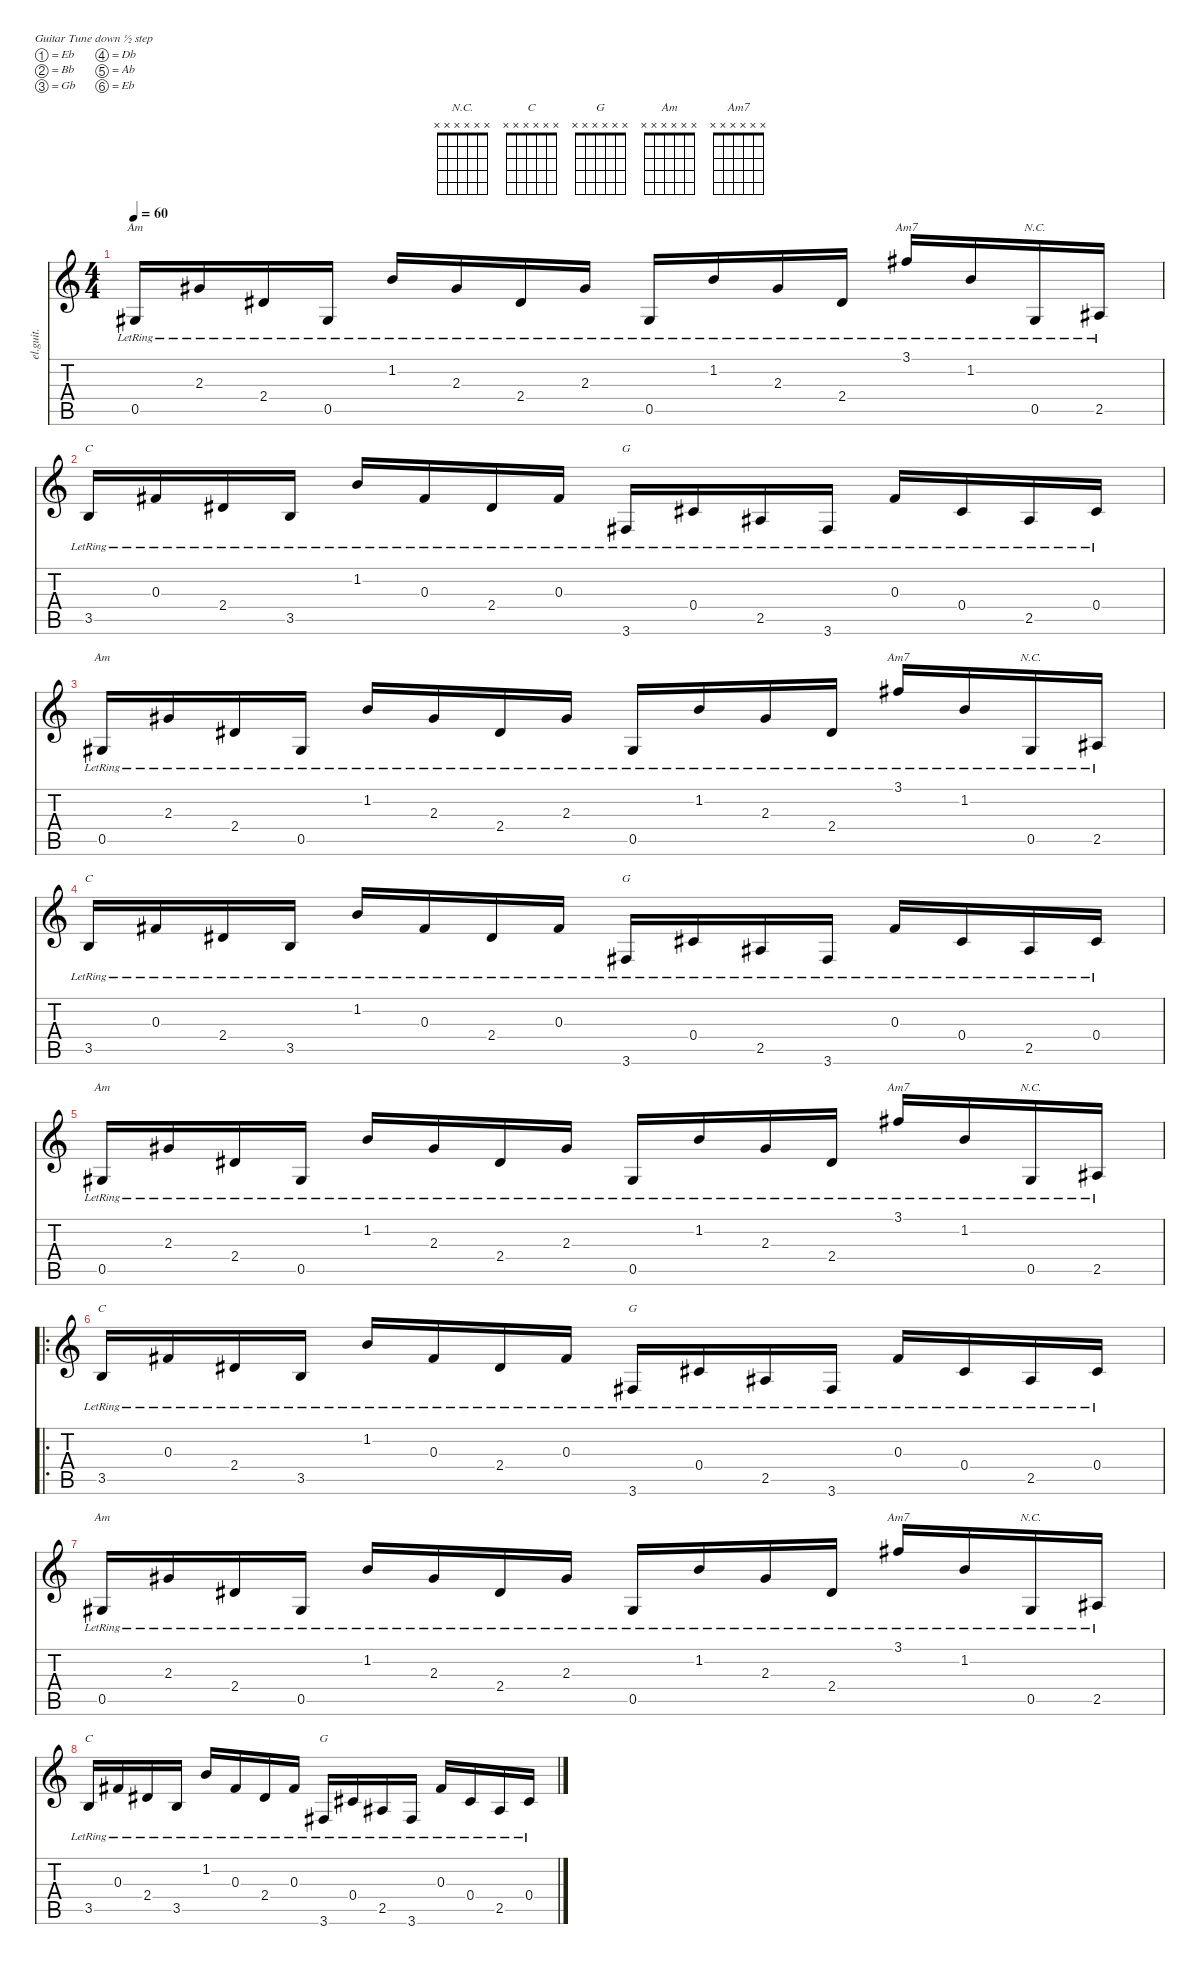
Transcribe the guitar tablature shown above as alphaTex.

\defaultSystemsLayout 4
\hideDynamics
\bracketExtendMode nobrackets
\otherSystemsTrackNameOrientation horizontal
\track ("Guitar 1" "el.guit.") {instrument electricguitarclean}
\staff {score tabs}
\tuning (Eb4 Bb3 Gb3 Db3 Ab2 Eb2)
\chord ("N.C." x x x x x x)
\chord ("C" x x x x x x)
\chord ("G" x x x x x x)
\chord ("Am" x x x x x x)
\chord ("Am7" x x x x x x)
\ts (4 4)
\tempo 60
\clef g2
\ks c
0.5{lr acc #}.16{ch "Am" dy f} 2.3{lr acc #}.16 2.4{lr acc #}.16 0.5{lr acc #}.16 1.2{lr}.16 2.3{lr acc #}.16 2.4{lr acc #}.16 2.3{lr acc #}.16 0.5{lr acc #}.16 1.2{lr}.16 2.3{lr acc #}.16 2.4{lr acc #}.16 3.1{lr acc #}.16{ch "Am7"} 1.2{lr}.16 0.5{lr acc #}.16{ch "N.C."} 2.5{lr acc #}.16 |
3.5{lr}.16{ch "C"} 0.3{lr acc #}.16 2.4{lr acc #}.16 3.5{lr}.16 1.2{lr}.16 0.3{lr acc #}.16 2.4{lr acc #}.16 0.3{lr acc #}.16 3.6{lr acc #}.16{ch "G"} 0.4{lr acc #}.16 2.5{lr acc #}.16 3.6{lr acc #}.16 0.3{lr acc #}.16 0.4{lr acc #}.16 2.5{lr acc #}.16 0.4{lr acc #}.16 |
0.5{lr acc #}.16{ch "Am"} 2.3{lr acc #}.16 2.4{lr acc #}.16 0.5{lr acc #}.16 1.2{lr}.16 2.3{lr acc #}.16 2.4{lr acc #}.16 2.3{lr acc #}.16 0.5{lr acc #}.16 1.2{lr}.16 2.3{lr acc #}.16 2.4{lr acc #}.16 3.1{lr acc #}.16{ch "Am7"} 1.2{lr}.16 0.5{lr acc #}.16{ch "N.C."} 2.5{lr acc #}.16 |
3.5{lr}.16{ch "C"} 0.3{lr acc #}.16 2.4{lr acc #}.16 3.5{lr}.16 1.2{lr}.16 0.3{lr acc #}.16 2.4{lr acc #}.16 0.3{lr acc #}.16 3.6{lr acc #}.16{ch "G"} 0.4{lr acc #}.16 2.5{lr acc #}.16 3.6{lr acc #}.16 0.3{lr acc #}.16 0.4{lr acc #}.16 2.5{lr acc #}.16 0.4{lr acc #}.16 |
0.5{lr acc #}.16{ch "Am"} 2.3{lr acc #}.16 2.4{lr acc #}.16 0.5{lr acc #}.16 1.2{lr}.16 2.3{lr acc #}.16 2.4{lr acc #}.16 2.3{lr acc #}.16 0.5{lr acc #}.16 1.2{lr}.16 2.3{lr acc #}.16 2.4{lr acc #}.16 3.1{lr acc #}.16{ch "Am7"} 1.2{lr}.16 0.5{lr acc #}.16{ch "N.C."} 2.5{lr acc #}.16 |
\ro
3.5{lr}.16{ch "C"} 0.3{lr acc #}.16 2.4{lr acc #}.16 3.5{lr}.16 1.2{lr}.16 0.3{lr acc #}.16 2.4{lr acc #}.16 0.3{lr acc #}.16 3.6{lr acc #}.16{ch "G"} 0.4{lr acc #}.16 2.5{lr acc #}.16 3.6{lr acc #}.16 0.3{lr acc #}.16 0.4{lr acc #}.16 2.5{lr acc #}.16 0.4{lr acc #}.16 |
0.5{lr acc #}.16{ch "Am"} 2.3{lr acc #}.16 2.4{lr acc #}.16 0.5{lr acc #}.16 1.2{lr}.16 2.3{lr acc #}.16 2.4{lr acc #}.16 2.3{lr acc #}.16 0.5{lr acc #}.16 1.2{lr}.16 2.3{lr acc #}.16 2.4{lr acc #}.16 3.1{lr acc #}.16{ch "Am7"} 1.2{lr}.16 0.5{lr acc #}.16{ch "N.C."} 2.5{lr acc #}.16 |
3.5{lr}.16{ch "C"} 0.3{lr acc #}.16 2.4{lr acc #}.16 3.5{lr}.16 1.2{lr}.16 0.3{lr acc #}.16 2.4{lr acc #}.16 0.3{lr acc #}.16 3.6{lr acc #}.16{ch "G"} 0.4{lr acc #}.16 2.5{lr acc #}.16 3.6{lr acc #}.16 0.3{lr acc #}.16 0.4{lr acc #}.16 2.5{lr acc #}.16 0.4{lr acc #}.16
